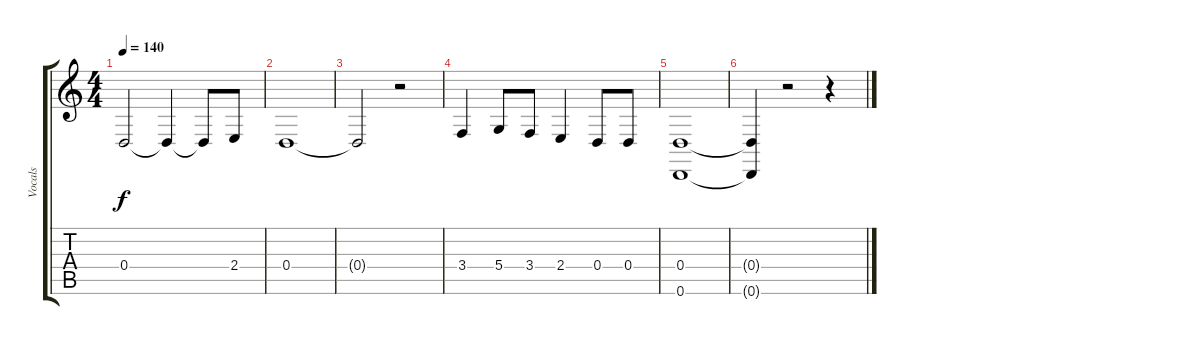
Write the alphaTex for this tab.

\track ("Vocals" "Vocals") {instrument tenorsax}
\staff {score tabs}
\tuning (E4 B3 G3 D3 A2 D2) {hide}
\ts (4 4)
\tempo 140
\clef g2
\ks c
0.4.2{dy f} 0.4{t}.4 0.4{t}.8 2.4.8 |
0.4.1 |
0.4{t}.2 r.2 |
3.4.4 5.4.8 3.4.8 2.4.4 0.4.8 0.4.8 |
(0.4 0.6).1 |
(0.4{t} 0.6{t}).4 r.2 r.4
